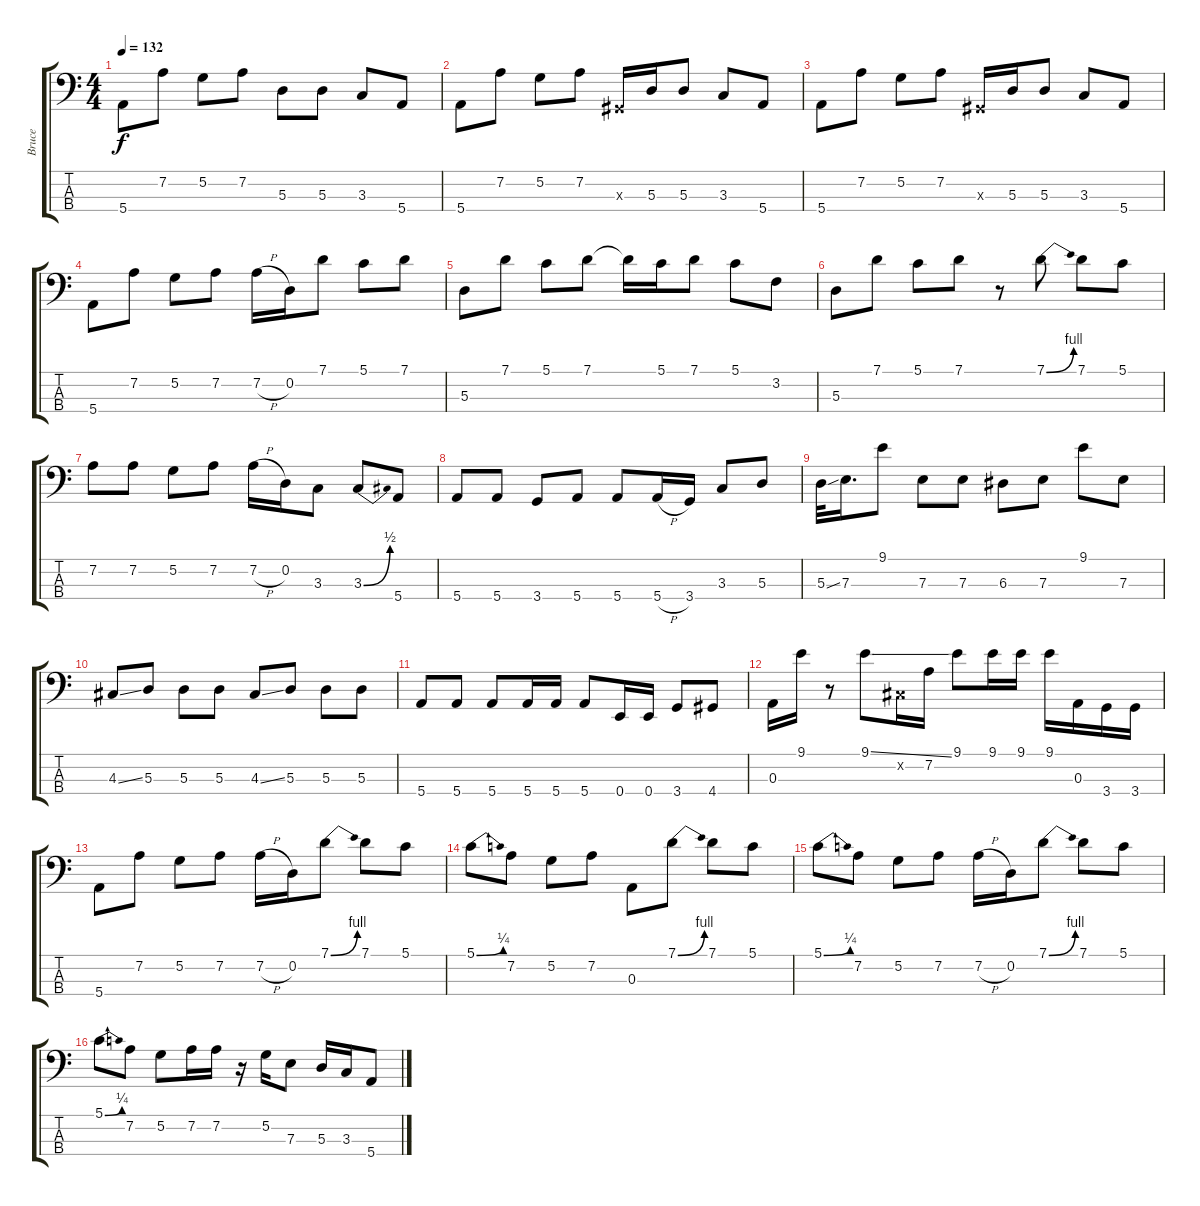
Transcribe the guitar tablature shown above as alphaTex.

\track ("Bruce" "Bruce") {instrument electricbassfinger}
\staff {score tabs}
\tuning (G2 D2 A1 E1) {hide}
\ts (4 4)
\tempo 132
\clef f4
\ks c
5.4.8{dy f} 7.2.8 5.2.8 7.2.8 5.3.8 5.3.8 3.3.8 5.4.8 |
5.4.8 7.2.8 5.2.8 7.2.8 -1.3{x}.16 5.3.16 5.3.8 3.3.8 5.4.8 |
5.4.8 7.2.8 5.2.8 7.2.8 -1.3{x}.16 5.3.16 5.3.8 3.3.8 5.4.8 |
5.4.8 7.2.8 5.2.8 7.2.8 7.2{h}.16 0.2.16 7.1.8 5.1.8 7.1.8 |
5.3.8 7.1.8 5.1.8 7.1.8 7.1{t}.16 5.1.16 7.1.8 5.1.8 3.2.8 |
5.3.8 7.1.8 5.1.8 7.1.8 r.8 7.1{be (bend 0 0 60 4)}.8 7.1.8 5.1.8 |
7.2.8 7.2.8 5.2.8 7.2.8 7.2{h}.16 0.2.16 3.3.8 3.3{be (bend 0 0 60 2)}.8 5.4.8 |
5.4.8 5.4.8 3.4.8 5.4.8 5.4.8 5.4{h}.16 3.4.16 3.3.8 5.3.8 |
5.3{ss}.32 7.3.16{d} 9.1.8 7.3.8 7.3.8 6.3.8 7.3.8 9.1.8 7.3.8 |
4.3{ss}.8 5.3.8 5.3.8 5.3.8 4.3{ss}.8 5.3.8 5.3.8 5.3.8 |
5.4.8 5.4.8 5.4.8 5.4.16 5.4.16 5.4.8 0.4.16 0.4.16 3.4.8 4.4.8 |
0.3.16 9.1.16 r.8 9.1{ss}.8 -1.2{x}.16 7.2.16 9.1.8 9.1.16 9.1.16 9.1.16 0.3.16 3.4.16 3.4.16 |
5.4.8 7.2.8 5.2.8 7.2.8 7.2{h}.16 0.2.16 7.1{be (bend 0 0 60 4)}.8 7.1.8 5.1.8 |
5.1{be (bend 0 0 60 1)}.8 7.2.8 5.2.8 7.2.8 0.3.8 7.1{be (bend 0 0 60 4)}.8 7.1.8 5.1.8 |
5.1{be (bend 0 0 60 1)}.8 7.2.8 5.2.8 7.2.8 7.2{h}.16 0.2.16 7.1{be (bend 0 0 60 4)}.8 7.1.8 5.1.8 |
5.1{be (bend 0 0 60 1)}.8 7.2.8 5.2.8 7.2.16 7.2.16 r.16 5.2.16 7.3.8 5.3.16 3.3.16 5.4.8
